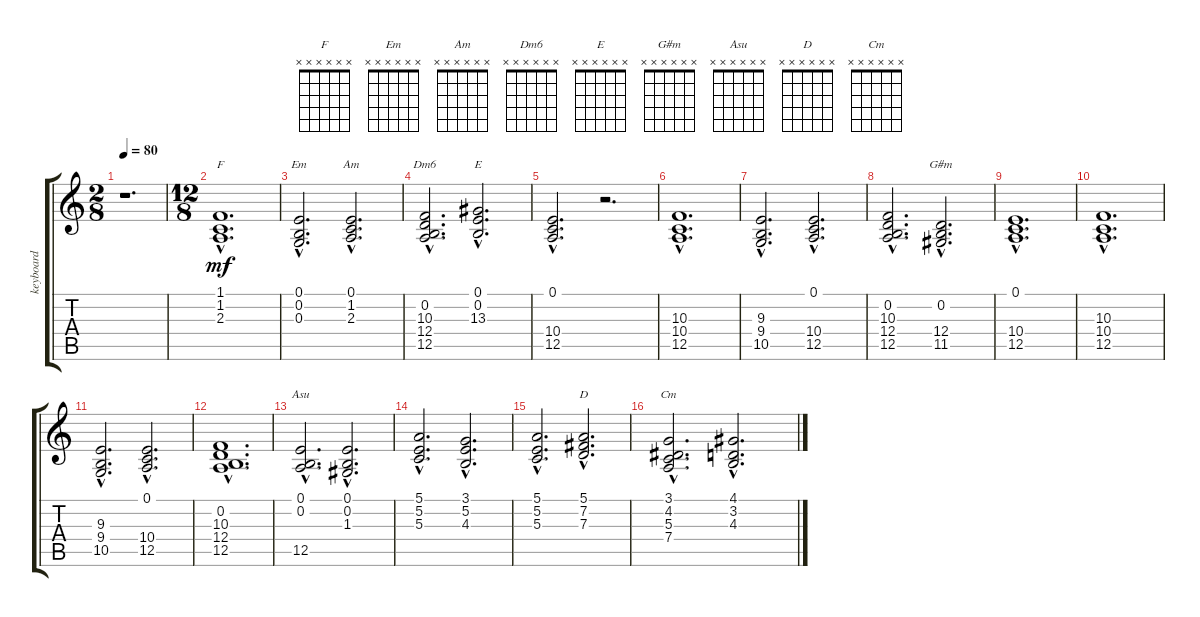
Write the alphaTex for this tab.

\track ("keyboard" "keyboard") {instrument stringensemble1}
\staff {score tabs}
\tuning (E4 B3 G3 D3 A2 E2) {hide}
\chord ("F" x x x x x x) {firstfret 0}
\chord ("Em" x x x x x x) {firstfret 0}
\chord ("Am" x x x x x x) {firstfret 0}
\chord ("Dm6" x x x x x x) {firstfret 0}
\chord ("E" x x x x x x) {firstfret 0}
\chord ("G#m" x x x x x x) {firstfret 0}
\chord ("Asu" x x x x x x) {firstfret 0}
\chord ("D" x x x x x x) {firstfret 0}
\chord ("Cm" x x x x x x) {firstfret 0}
\ts (2 8)
\tempo 80
\clef g2
\ks c
r.1{d dy mf instrument stringensemble1} |
\ts (12 8)
(1.1{hac} 1.2{hac} 2.3{hac}).1{d ch "F"} |
(0.1{hac} 0.2{hac} 0.3{hac}).2{d ch "Em"} (0.1{hac} 1.2{hac} 2.3{hac}).2{d ch "Am"} |
(0.2{hac} 10.3{hac} 12.4{hac} 12.5{hac}).2{d ch "Dm6"} (0.1{hac} 0.2{hac} 13.3{hac}).2{d ch "E"} |
(0.1{hac} 10.4{hac} 12.5{hac}).2{d} r.2{d} |
(10.3{hac} 10.4{hac} 12.5{hac}).1{d} |
(9.3{hac} 9.4{hac} 10.5{hac}).2{d} (0.1{hac} 10.4{hac} 12.5{hac}).2{d} |
(0.2{hac} 10.3{hac} 12.4{hac} 12.5{hac}).2{d} (0.2{hac} 12.4{hac} 11.5{hac}).2{d ch "G#m"} |
(0.1{hac} 10.4{hac} 12.5{hac}).1{d} |
(10.3{hac} 10.4{hac} 12.5{hac}).1{d} |
(9.3{hac} 9.4{hac} 10.5{hac}).2{d} (0.1{hac} 10.4{hac} 12.5{hac}).2{d} |
(0.2{hac} 10.3{hac} 12.4{hac} 12.5{hac}).1{d} |
(0.1{hac} 0.2{hac} 12.5{hac}).2{d ch "Asu"} (0.1{hac} 0.2{hac} 1.3{hac}).2{d} |
(5.1{hac} 5.2{hac} 5.3{hac}).2{d} (3.1{hac} 5.2{hac} 4.3{hac}).2{d} |
(5.1{hac} 5.2{hac} 5.3{hac}).2{d} (5.1{hac} 7.2{hac} 7.3{hac}).2{d ch "D"} |
(3.1{hac} 4.2{hac} 5.3{hac} 7.4{hac}).2{d ch "Cm"} (4.1{hac} 3.2{hac} 4.3{hac}).2{d}
